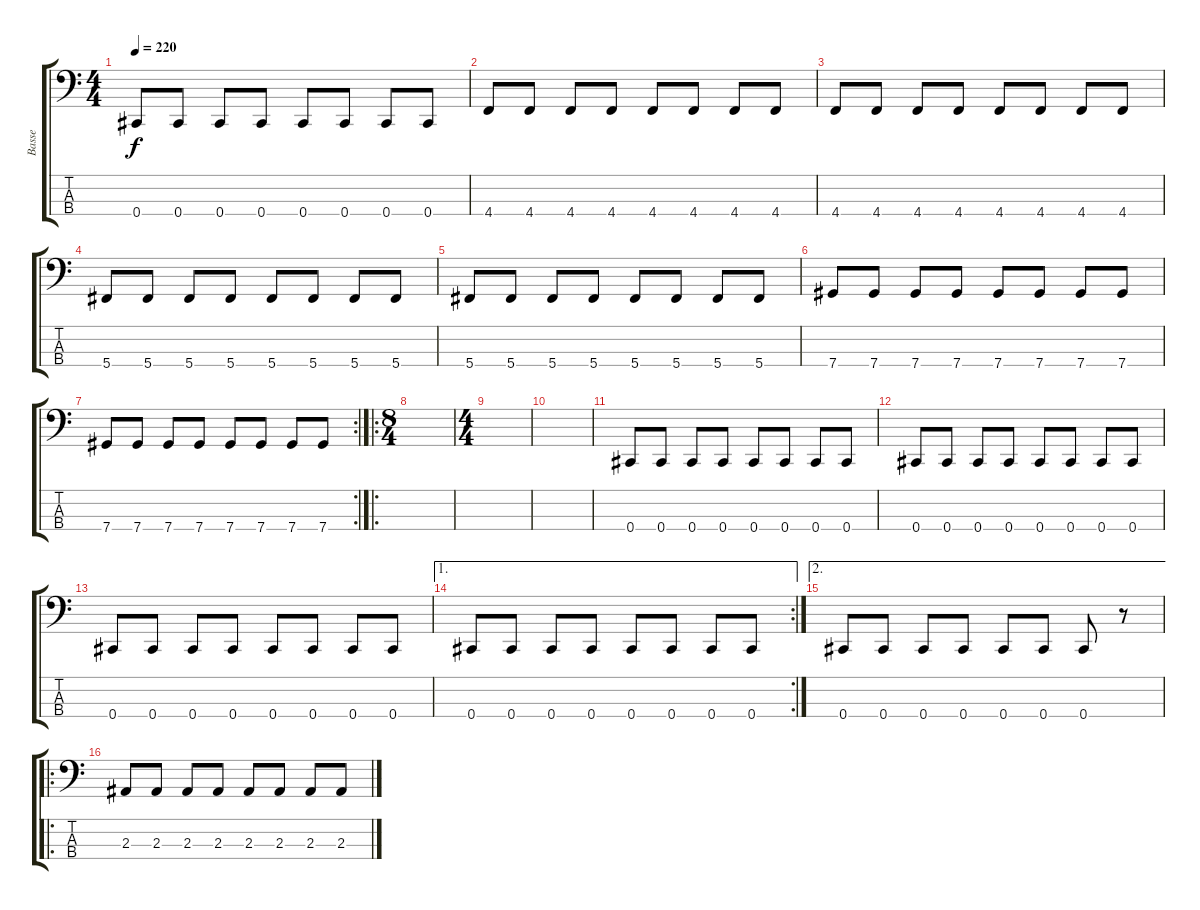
\track ("Basse" "Basse") {instrument electricbassfinger}
\staff {score tabs}
\tuning (Gb2 Db2 Ab1 Db1) {hide}
\ts (4 4)
\tempo 220
\clef f4
\ks c
0.4.8{dy f} 0.4.8 0.4.8 0.4.8 0.4.8 0.4.8 0.4.8 0.4.8 |
4.4.8 4.4.8 4.4.8 4.4.8 4.4.8 4.4.8 4.4.8 4.4.8 |
4.4.8 4.4.8 4.4.8 4.4.8 4.4.8 4.4.8 4.4.8 4.4.8 |
5.4.8 5.4.8 5.4.8 5.4.8 5.4.8 5.4.8 5.4.8 5.4.8 |
5.4.8 5.4.8 5.4.8 5.4.8 5.4.8 5.4.8 5.4.8 5.4.8 |
7.4.8 7.4.8 7.4.8 7.4.8 7.4.8 7.4.8 7.4.8 7.4.8 |
\rc 2
7.4.8 7.4.8 7.4.8 7.4.8 7.4.8 7.4.8 7.4.8 7.4.8 |
\ro
\ts (8 4)
|
\ts (4 4)
|
|
0.4.8 0.4.8 0.4.8 0.4.8 0.4.8 0.4.8 0.4.8 0.4.8 |
0.4.8 0.4.8 0.4.8 0.4.8 0.4.8 0.4.8 0.4.8 0.4.8 |
0.4.8 0.4.8 0.4.8 0.4.8 0.4.8 0.4.8 0.4.8 0.4.8 |
\ae 1
\rc 2
0.4.8 0.4.8 0.4.8 0.4.8 0.4.8 0.4.8 0.4.8 0.4.8 |
\ae 2
0.4.8 0.4.8 0.4.8 0.4.8 0.4.8 0.4.8 0.4.8 r.8 |
\ro
2.3.8 2.3.8 2.3.8 2.3.8 2.3.8 2.3.8 2.3.8 2.3.8
